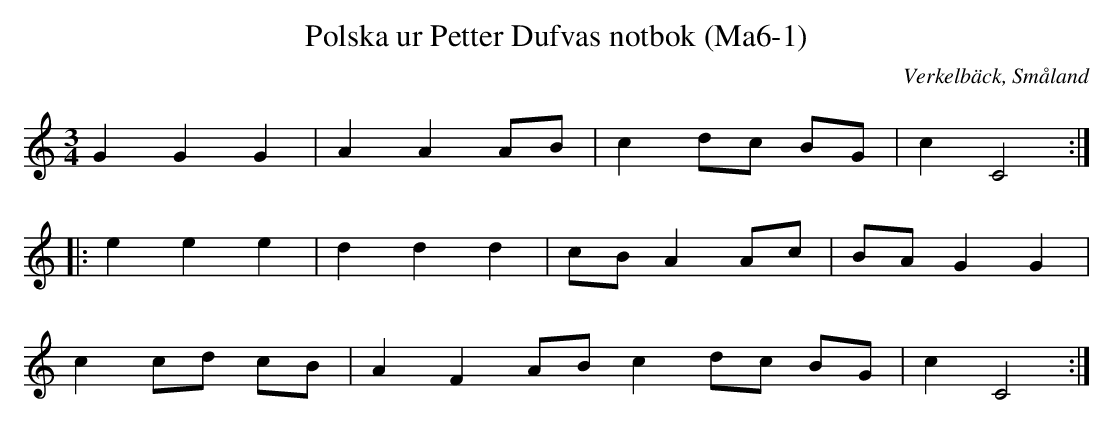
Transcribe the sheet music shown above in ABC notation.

X:1
T:Polska ur Petter Dufvas notbok (Ma6-1)
O:Verkelbäck, Småland
M:3/4
L:1/8
K:C
G2 G2 G2|A2 A2 AB|c2 dc BG|c2 C4:|
|:e2 e2 e2|d2 d2 d2|cB A2 Ac|BA G2 G2|
c2 cd cB|A2 F2 ABc2 dc BG|c2 C4:|
